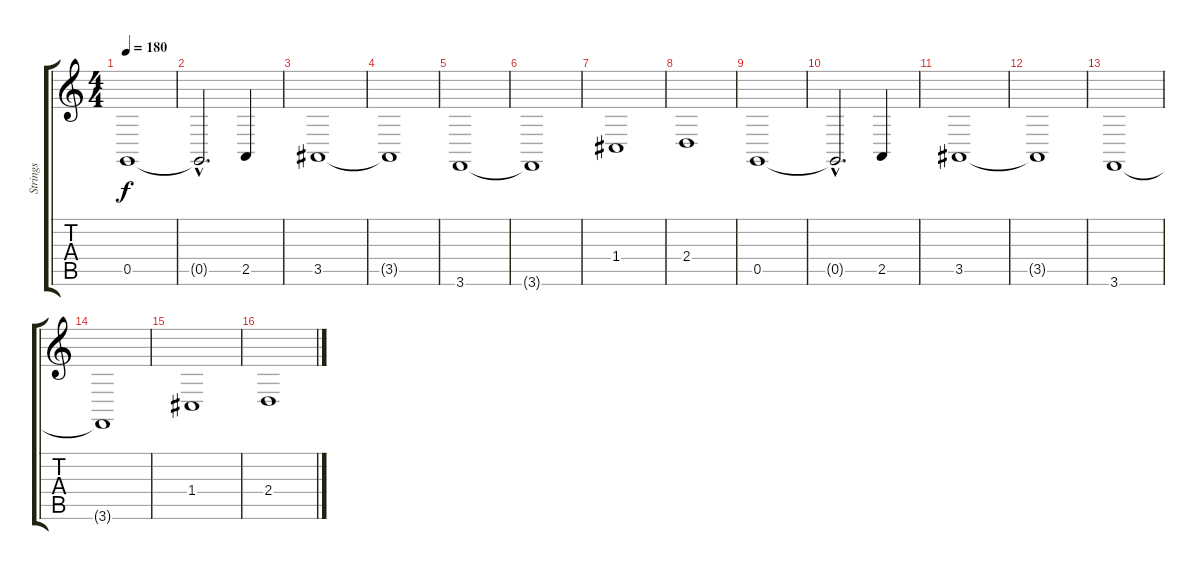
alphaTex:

\track ("Strings" "Strings") {instrument stringensemble1}
\staff {score tabs}
\tuning (D4 A3 F3 C3 G2 D2) {hide}
\ts (4 4)
\tempo 180
\clef g2
\ks c
0.5.1{dy f} |
0.5{hac t}.2{d} 2.5.4 |
3.5.1 |
3.5{t}.1 |
3.6.1 |
3.6{t}.1 |
1.4.1 |
2.4.1 |
0.5.1 |
0.5{hac t}.2{d} 2.5.4 |
3.5.1 |
3.5{t}.1 |
3.6.1 |
3.6{t}.1 |
1.4.1 |
2.4.1
